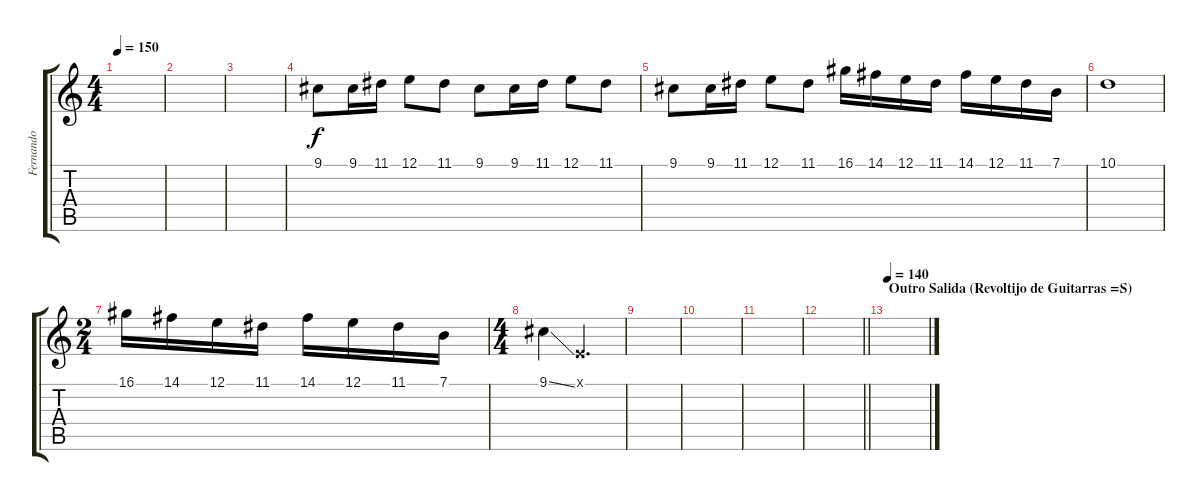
\track ("Fernando" "Fernando") {instrument flute}
\staff {score tabs}
\tuning (E4 B3 G3 D3 A2 E2) {hide}
\ts (4 4)
\tempo 150
\clef g2
\ks c
|
|
|
9.1.8 9.1.16 11.1.16 12.1.8 11.1.8 9.1.8 9.1.16 11.1.16 12.1.8 11.1.8 |
9.1.8 9.1.16 11.1.16 12.1.8 11.1.8 16.1.16 14.1.16 12.1.16 11.1.16 14.1.16 12.1.16 11.1.16 7.1.16 |
10.1.1 |
\ts (2 4)
16.1.16 14.1.16 12.1.16 11.1.16 14.1.16 12.1.16 11.1.16 7.1.16 |
\ts (4 4)
9.1{ss}.4 0.1{x}.2{d} |
|
|
|
\barLineRight lightlight
|
\section ("" "Outro Salida (Revoltijo de Guitarras =S)")
\tempo 140
